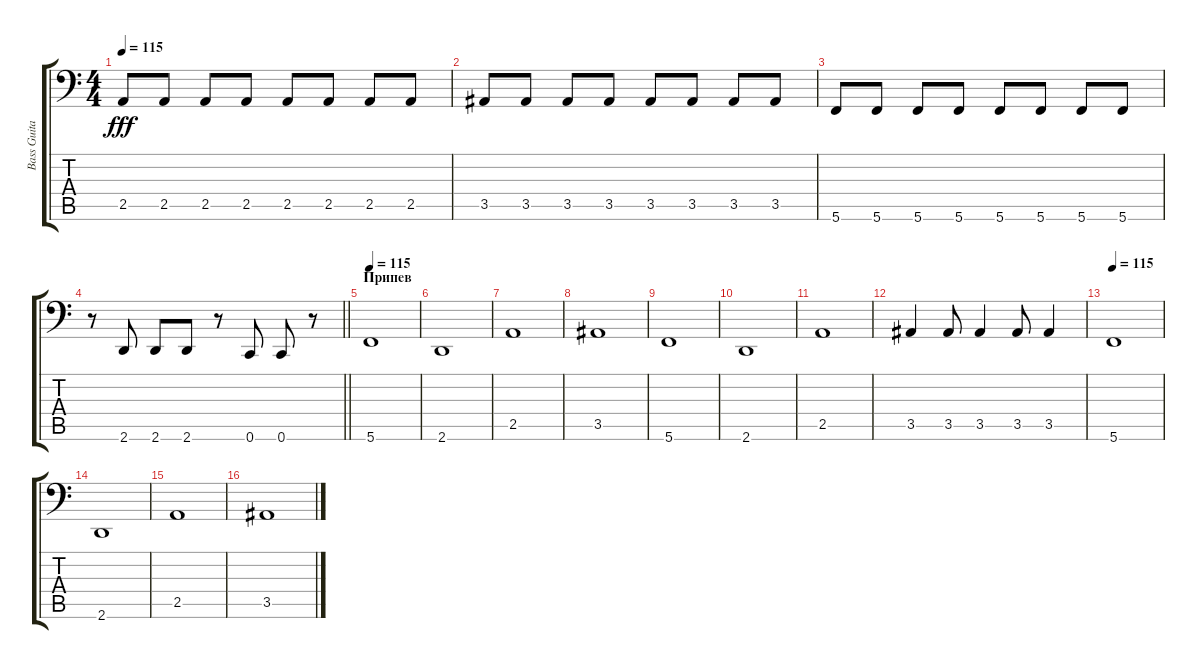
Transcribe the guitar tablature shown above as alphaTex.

\track ("Bass Guitar" "Bass Guita") {instrument electricbasspick}
\staff {score tabs}
\tuning (D3 A2 F2 C2 G1 C1) {hide}
\ts (4 4)
\tempo 115
\clef f4
\ks c
2.5.8{dy fff} 2.5.8 2.5.8 2.5.8 2.5.8 2.5.8 2.5.8 2.5.8 |
3.5.8 3.5.8 3.5.8 3.5.8 3.5.8 3.5.8 3.5.8 3.5.8 |
5.6.8 5.6.8 5.6.8 5.6.8 5.6.8 5.6.8 5.6.8 5.6.8 |
\barLineRight lightlight
r.8 2.6.8 2.6.8 2.6.8 r.8 0.6.8 0.6.8 r.8 |
\section ("" "Припев")
\tempo 115
5.6.1 |
2.6.1 |
2.5.1 |
3.5.1 |
5.6.1 |
2.6.1 |
2.5.1 |
3.5.4 3.5.8 3.5.4 3.5.8 3.5.4 |
\tempo 115
5.6.1 |
2.6.1 |
2.5.1 |
3.5.1
